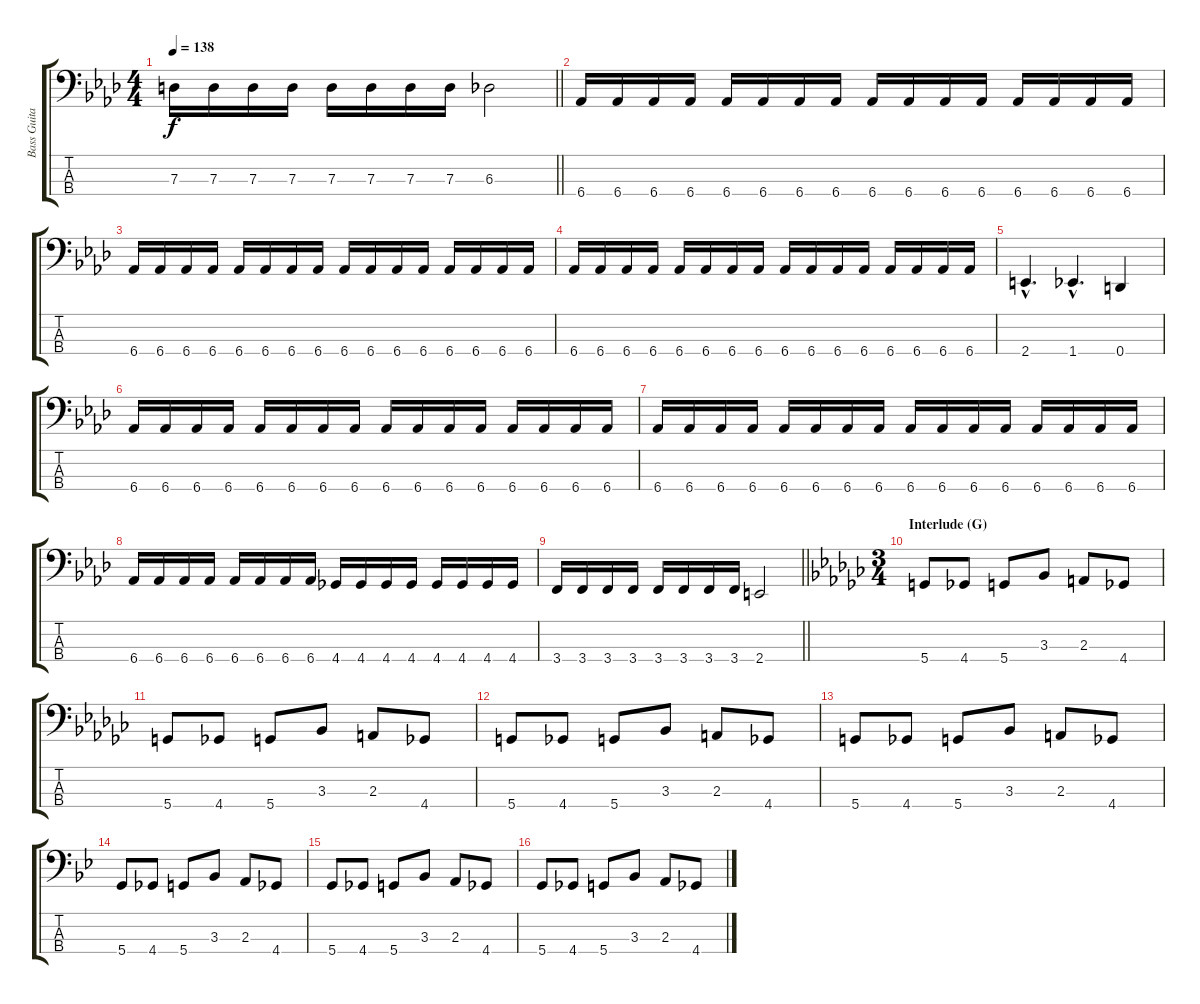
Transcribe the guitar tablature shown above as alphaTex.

\track ("Bass Guitar" "Bass Guita") {instrument electricbassfinger}
\staff {score tabs}
\tuning (F2 C2 G1 D1) {hide}
\ts (4 4)
\tempo 138
\clef f4
\barLineRight lightlight
\ks fminor
7.3.16{dy f} 7.3.16 7.3.16 7.3.16 7.3.16 7.3.16 7.3.16 7.3.16 6.3.2 |
6.4.16 6.4.16 6.4.16 6.4.16 6.4.16 6.4.16 6.4.16 6.4.16 6.4.16 6.4.16 6.4.16 6.4.16 6.4.16 6.4.16 6.4.16 6.4.16 |
6.4.16 6.4.16 6.4.16 6.4.16 6.4.16 6.4.16 6.4.16 6.4.16 6.4.16 6.4.16 6.4.16 6.4.16 6.4.16 6.4.16 6.4.16 6.4.16 |
6.4.16 6.4.16 6.4.16 6.4.16 6.4.16 6.4.16 6.4.16 6.4.16 6.4.16 6.4.16 6.4.16 6.4.16 6.4.16 6.4.16 6.4.16 6.4.16 |
2.4{hac}.4{d} 1.4{hac}.4{d} 0.4.4 |
6.4.16 6.4.16 6.4.16 6.4.16 6.4.16 6.4.16 6.4.16 6.4.16 6.4.16 6.4.16 6.4.16 6.4.16 6.4.16 6.4.16 6.4.16 6.4.16 |
6.4.16 6.4.16 6.4.16 6.4.16 6.4.16 6.4.16 6.4.16 6.4.16 6.4.16 6.4.16 6.4.16 6.4.16 6.4.16 6.4.16 6.4.16 6.4.16 |
6.4.16 6.4.16 6.4.16 6.4.16 6.4.16 6.4.16 6.4.16 6.4.16 4.4.16 4.4.16 4.4.16 4.4.16 4.4.16 4.4.16 4.4.16 4.4.16 |
\barLineRight lightlight
3.4.16 3.4.16 3.4.16 3.4.16 3.4.16 3.4.16 3.4.16 3.4.16 2.4.2 |
\ts (3 4)
\section ("" "Interlude (G)")
\ks ebminor
5.4.8 4.4.8 5.4.8 3.3.8 2.3.8 4.4.8 |
5.4.8 4.4.8 5.4.8 3.3.8 2.3.8 4.4.8 |
5.4.8 4.4.8 5.4.8 3.3.8 2.3.8 4.4.8 |
5.4.8 4.4.8 5.4.8 3.3.8 2.3.8 4.4.8 |
\ks gminor
5.4.8 4.4.8 5.4.8 3.3.8 2.3.8 4.4.8 |
5.4.8 4.4.8 5.4.8 3.3.8 2.3.8 4.4.8 |
5.4.8 4.4.8 5.4.8 3.3.8 2.3.8 4.4.8
